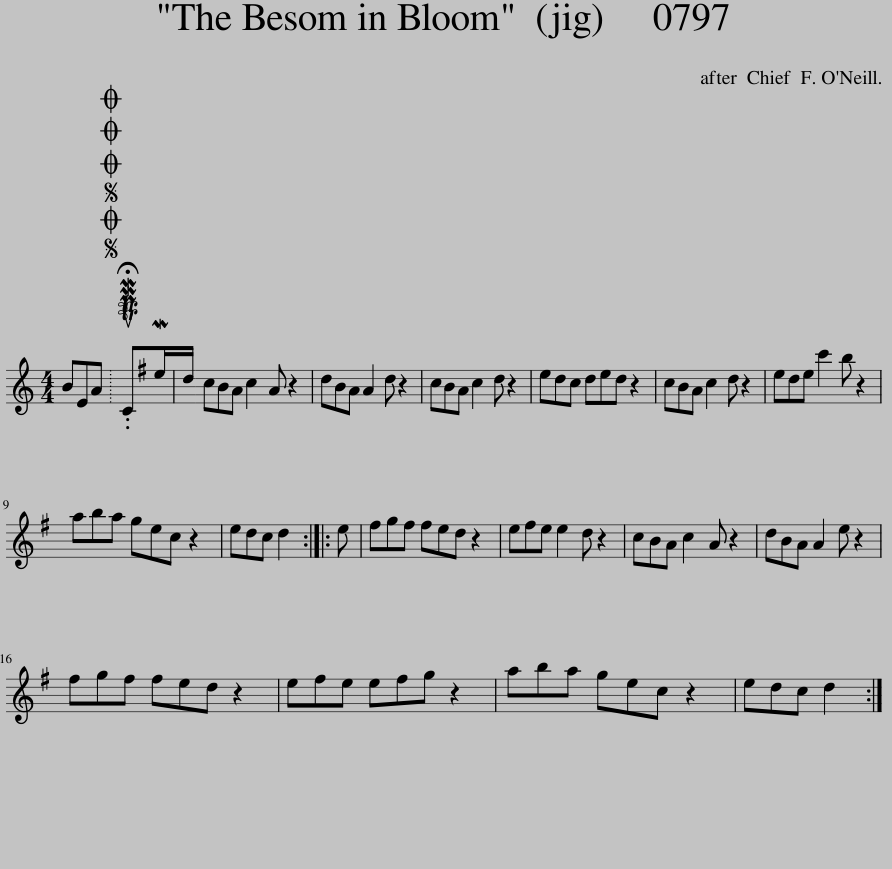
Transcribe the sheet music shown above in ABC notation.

X:1
L:1/8
M:4/4
I:linebreak $
K:C
V:1 treble
V:1
 BEA |SOSOOO .!fermata!PMTuCMe/d/ | cBA c2 A z2 | dBA A2 d z2 | cBA c2 d z2 | %5
 edc ded z2 | cBA c2 d z2 | ede c'2 b z2 |$ aba gec z2 | edc d2 :: %10
 e | ^fgf fed z2 | e^fe e2 d z2 | cBA c2 A z2 | dBA A2 e z2 |$ %15
 ^fgf fed z2 | e^fe efg z2 | aba gec z2 | edc d2 :| %19
